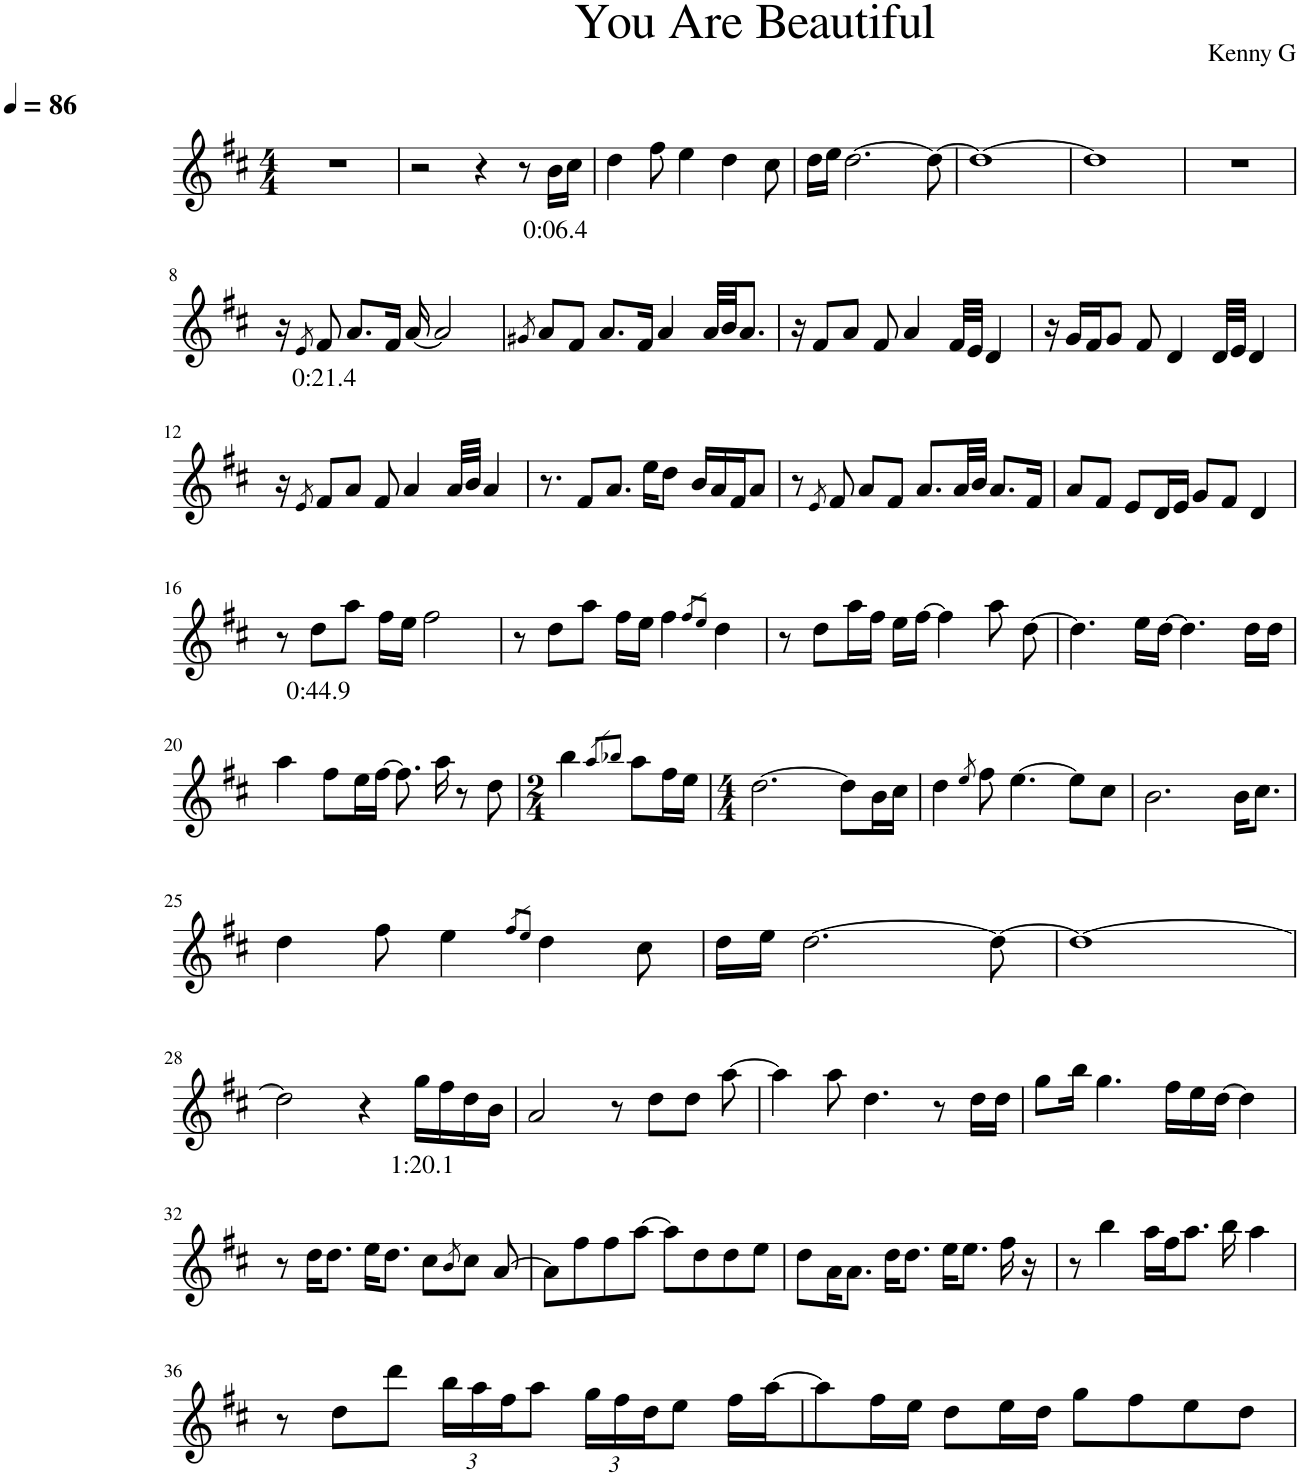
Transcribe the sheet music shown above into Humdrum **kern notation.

**kern	**text
*part1	*part1
*staff1	*staff1
*I"Piano	*
*I'Pno.	*
*clefG2	*
*k[f#c#]	*
*M4/4	*
=1	=1
1r	.
=2	=2
2r	.
4r	.
8r	.
!	!LO:LY:b
16b\LL	0:06.4
16cc#\JJ	.
=3	=3
4dd\	.
8ff#\	.
*MM86	*
4ee\	.
4dd\	.
8cc#\	.
=4	=4
16dd\LL	.
16ee\JJ	.
[2.dd\	.
8dd\_	.
=5	=5
1dd_	.
=6	=6
1dd]	.
=7	=7
1r	.
!!LO:LB:g=z
=8	=8
16r	.
8qe/	.
!	!LO:LY:b
8f#/	0:21.4
8.a/L	.
16f#/Jk	.
[16a/	.
2a/]	.
=9	=9
8qg#X/	.
8a/L	.
8f#/J	.
8.a/L	.
16f#/Jk	.
4a/	.
32a/LLL	.
32b/JJ	.
8.a/J	.
=10	=10
16r	.
8f#/L	.
8a/J	.
8f#/	.
4a/	.
32f#/LLL	.
32e/JJJ	.
4d/	.
=11	=11
16r	.
16g/LL	.
16f#/J	.
8g/J	.
8f#/	.
4d/	.
32d/LLL	.
32e/JJJ	.
4d/	.
!!LO:LB:g=z
=12	=12
16r	.
8qe/	.
8f#/L	.
8a/J	.
8f#/	.
4a/	.
32a/LLL	.
32b/JJJ	.
4a/	.
=13	=13
8.r	.
8f#/L	.
8.a/J	.
16ee\KL	.
8dd\J	.
16b/LL	.
16a/	.
16f#/J	.
8a/J	.
=14	=14
8r	.
8qe/	.
8f#/	.
8a/L	.
8f#/J	.
8.a/L	.
32a/LL	.
32b/JJJ	.
8.a/L	.
16f#/Jk	.
=15	=15
8a/L	.
8f#/J	.
8e/L	.
16d/L	.
16e/JJ	.
8g/L	.
8f#/J	.
4d/	.
!!LO:LB:g=z
=16	=16
8r	.
!	!LO:LY:b
8dd\L	0:44.9
8aa\J	.
16ff#\LL	.
16ee\JJ	.
2ff#\	.
=17	=17
8r	.
8dd\L	.
8aa\J	.
16ff#\LL	.
16ee\JJ	.
4ff#\	.
8qff#/L	.
8qee/J	.
4dd\	.
=18	=18
8r	.
8dd\L	.
16aa\L	.
16ff#\JJ	.
16ee\LL	.
[16ff#\JJ	.
4ff#\]	.
8aa\	.
[8dd\	.
=19	=19
4.dd\]	.
16ee\LL	.
[16dd\JJ	.
4.dd\]	.
16dd\LL	.
16dd\JJ	.
!!LO:LB:g=z
=20	=20
4aa\	.
8ff#\L	.
16ee\L	.
[16ff#\JJ	.
8.ff#\]	.
16aa\	.
8r	.
8dd\	.
=21	=21
*M2/4	*
4bb\	.
8qaa/L	.
8qbb-X/J	.
8aa\L	.
16ff#\L	.
16ee\JJ	.
=22	=22
*M4/4	*
[2.dd\	.
8dd\L]	.
16b\L	.
16cc#\JJ	.
=23	=23
4dd\	.
8qee/	.
8ff#\	.
[4.ee\	.
8ee\L]	.
8cc#\J	.
=24	=24
2.b\	.
16b\KL	.
8.cc#\J	.
!!LO:LB:g=z
=25	=25
4dd\	.
8ff#\	.
4ee\	.
8qff#/L	.
8qee/J	.
4dd\	.
8cc#\	.
=26	=26
16dd\LL	.
16ee\JJ	.
[2.dd\	.
8dd\_	.
=27	=27
1dd_	.
!!LO:LB:g=z
=28	=28
2dd\]	.
4r	.
!	!LO:LY:b
16gg\LL	1:20.1
16ff#\	.
16dd\	.
16b\JJ	.
=29	=29
2a/	.
8r	.
8dd\L	.
8dd\J	.
[8aa\	.
=30	=30
4aa\]	.
8aa\	.
4.dd\	.
8r	.
16dd\LL	.
16dd\JJ	.
=31	=31
8gg\L	.
16bb\Jk	.
4.gg\	.
16ff#\LL	.
16ee\	.
[16dd\JJ	.
4dd\]	.
!!LO:LB:g=z
=32	=32
8r	.
16dd\KL	.
8.dd\J	.
16ee\KL	.
8.dd\J	.
8cc#\L	.
8qb/	.
8cc#\J	.
[8a/	.
=33	=33
8a\L]	.
8ff#\	.
8ff#\	.
[8aa\J	.
8aa\L]	.
8dd\	.
8dd\	.
8ee\J	.
=34	=34
8dd\L	.
16a\K	.
8.a\J	.
16dd\KL	.
8.dd\J	.
16ee\KL	.
8.ee\J	.
16ff#\	.
16r	.
=35	=35
8r	.
4bb\	.
16aa\LL	.
16ff#\J	.
8.aa\J	.
16bb\	.
4aa\	.
!!LO:LB:g=z
=36	=36
8r	.
8dd\L	.
8ddd\J	.
*Xbrackettup	*
24bb\LL	.
24aa\	.
24ff#\J	.
8aa\J	.
24gg\LL	.
24ff#\	.
24dd\J	.
8ee\J	.
16ff#\LL	.
[16aa\J	.
=37	=37
8aa\]	.
16ff#\L	.
16ee\JJ	.
8dd\L	.
16ee\L	.
16dd\JJ	.
8gg\L	.
8ff#\	.
8ee\	.
8dd\J	.
=	=
*-	*-
